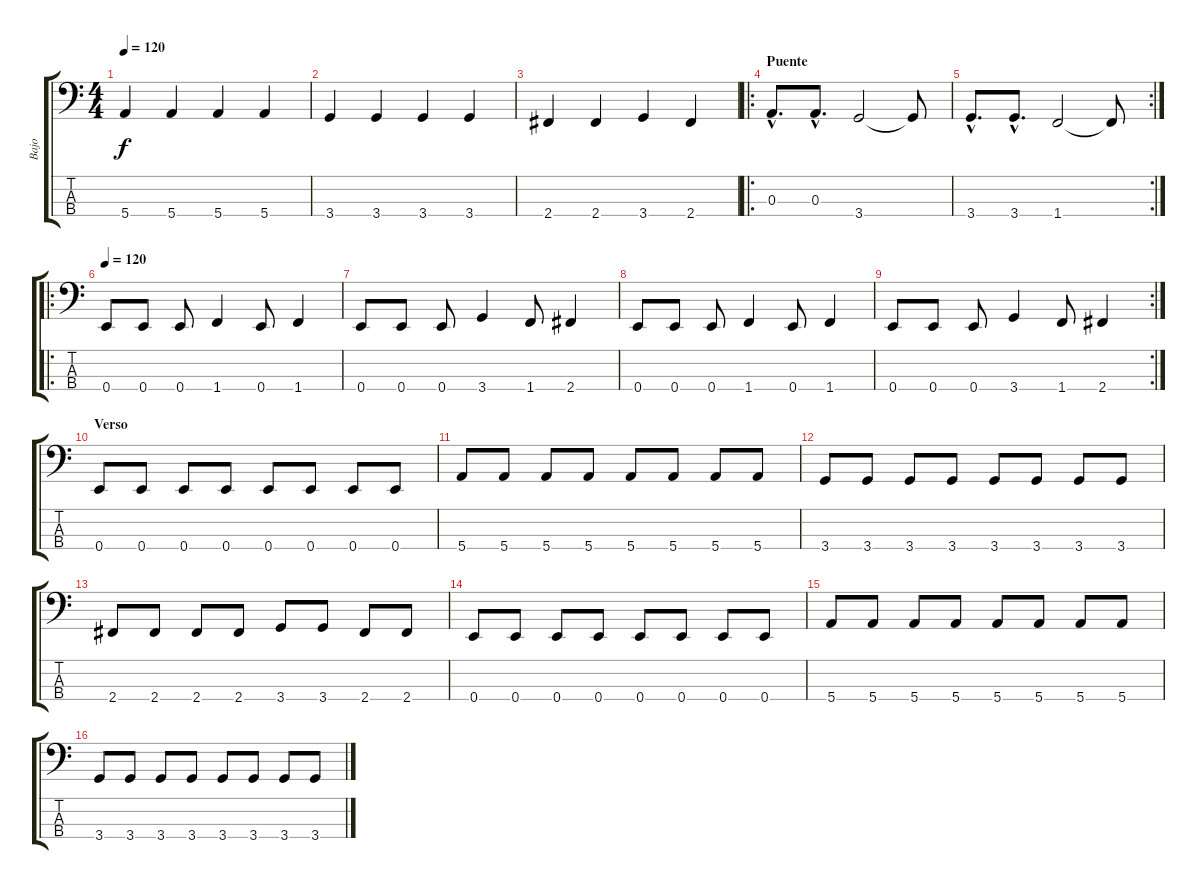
\track ("Bajo" "Bajo") {instrument electricbassfinger}
\staff {score tabs}
\tuning (G2 D2 A1 E1) {hide}
\ts (4 4)
\tempo 120
\clef f4
\ks c
5.4.4{dy f} 5.4.4 5.4.4 5.4.4 |
3.4.4 3.4.4 3.4.4 3.4.4 |
2.4.4 2.4.4 3.4.4 2.4.4 |
\ro
\section ("" "Puente")
0.3{hac}.8{d} 0.3{hac}.8{d} 3.4.2 3.4{t}.8 |
\rc 2
3.4{hac}.8{d} 3.4{hac}.8{d} 1.4.2 1.4{t}.8 |
\ro
\tempo 120
0.4.8 0.4.8 0.4.8 1.4.4 0.4.8 1.4.4 |
0.4.8 0.4.8 0.4.8 3.4.4 1.4.8 2.4.4 |
0.4.8 0.4.8 0.4.8 1.4.4 0.4.8 1.4.4 |
\rc 2
0.4.8 0.4.8 0.4.8 3.4.4 1.4.8 2.4.4 |
\section ("" "Verso")
0.4.8 0.4.8 0.4.8 0.4.8 0.4.8 0.4.8 0.4.8 0.4.8 |
5.4.8 5.4.8 5.4.8 5.4.8 5.4.8 5.4.8 5.4.8 5.4.8 |
3.4.8 3.4.8 3.4.8 3.4.8 3.4.8 3.4.8 3.4.8 3.4.8 |
2.4.8 2.4.8 2.4.8 2.4.8 3.4.8 3.4.8 2.4.8 2.4.8 |
0.4.8 0.4.8 0.4.8 0.4.8 0.4.8 0.4.8 0.4.8 0.4.8 |
5.4.8 5.4.8 5.4.8 5.4.8 5.4.8 5.4.8 5.4.8 5.4.8 |
3.4.8 3.4.8 3.4.8 3.4.8 3.4.8 3.4.8 3.4.8 3.4.8
